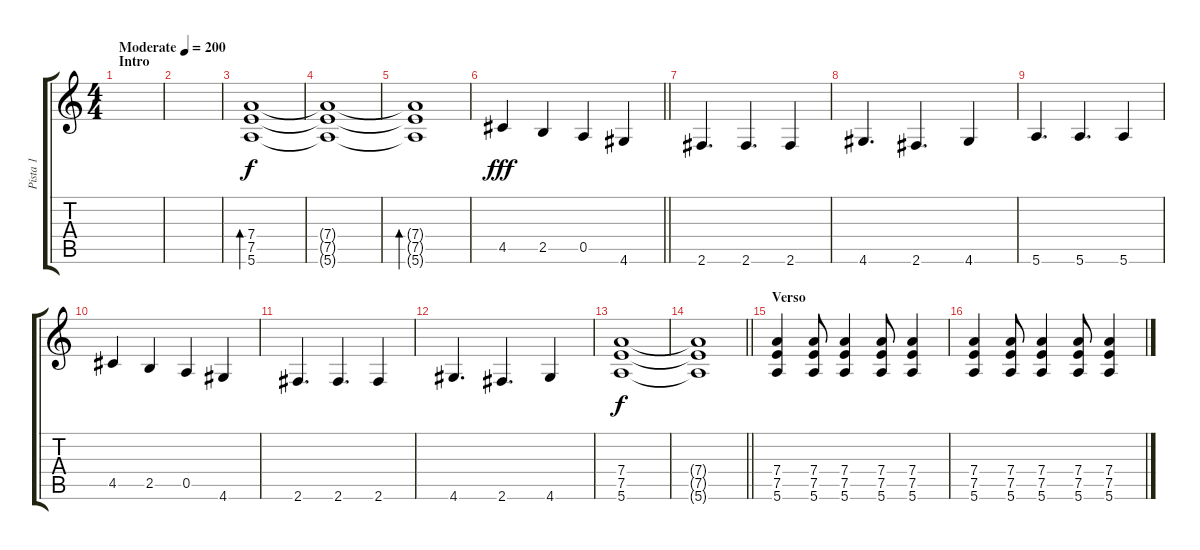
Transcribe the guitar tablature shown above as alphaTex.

\track ("Pista 1" "Pista 1") {instrument overdrivenguitar}
\staff {score tabs}
\tuning (E4 B3 G3 D3 A2 E2) {hide}
\ts (4 4)
\section ("" "Intro")
\tempo (200 "Moderate")
\clef g2
\ks c
|
|
(7.4 7.5 5.6).1{bd 240} |
(7.4{t} 7.5{t} 5.6{t}).1 |
(7.4{t} 7.5{t} 5.6{t}).1{bd 240} |
\barLineRight lightlight
4.5.4{dy fff} 2.5.4 0.5.4 4.6.4 |
2.6.4{d} 2.6.4{d} 2.6.4 |
4.6.4{d} 2.6.4{d} 4.6.4 |
5.6.4{d} 5.6.4{d} 5.6.4 |
4.5.4 2.5.4 0.5.4 4.6.4 |
2.6.4{d} 2.6.4{d} 2.6.4 |
4.6.4{d} 2.6.4{d} 4.6.4 |
(7.4 7.5 5.6).1{dy f} |
\barLineRight lightlight
(7.4{t} 7.5{t} 5.6{t}).1 |
\section ("" "Verso")
(7.4 7.5 5.6).4 (7.4 7.5 5.6).8 (7.4 7.5 5.6).4 (7.4 7.5 5.6).8 (7.4 7.5 5.6).4 |
(7.4 7.5 5.6).4 (7.4 7.5 5.6).8 (7.4 7.5 5.6).4 (7.4 7.5 5.6).8 (7.4 7.5 5.6).4
